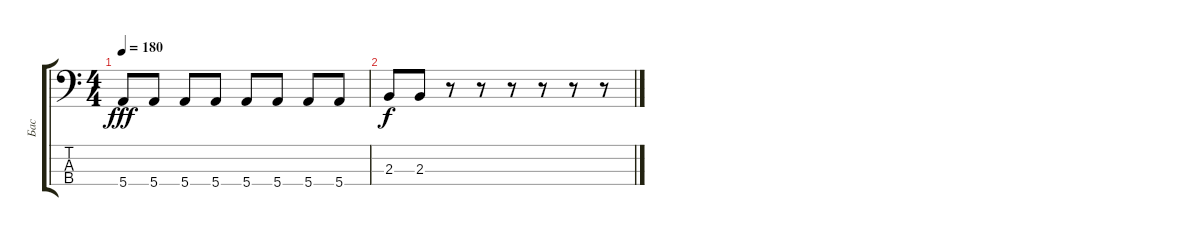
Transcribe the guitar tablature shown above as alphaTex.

\track ("Бас" "Бас") {instrument electricbassfinger}
\staff {score tabs}
\tuning (G2 D2 A1 E1) {hide}
\ts (4 4)
\tempo 180
\clef f4
\ks c
5.4.8{dy fff} 5.4.8 5.4.8 5.4.8 5.4.8 5.4.8 5.4.8 5.4.8 |
2.3.8{dy f} 2.3.8 r.8 r.8 r.8 r.8 r.8 r.8
